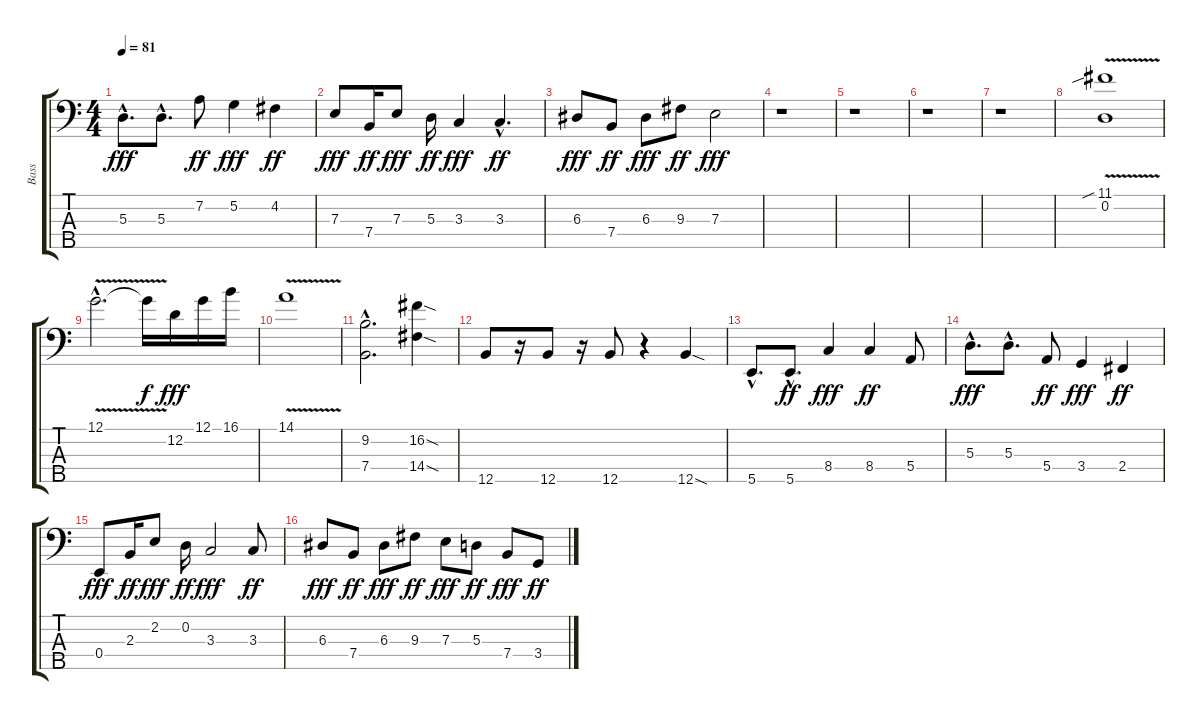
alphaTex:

\track ("Bass" "Bass") {instrument electricbassfinger}
\staff {score tabs}
\tuning (G2 D2 A1 E1 B0) {hide}
\ts (4 4)
\tempo 81
\clef f4
\ks c
5.3{hac}.8{d dy fff} 5.3{hac}.8{d} 7.2.8{dy ff} 5.2.4{dy fff} 4.2.4{dy ff} |
7.3.8{dy fff} 7.4.16{dy ff} 7.3.8{dy fff} 5.3.16{dy ff} 3.3.4{dy fff} 3.3{hac}.4{d dy ff} |
6.3.8{dy fff} 7.4.8{dy ff} 6.3.8{dy fff} 9.3.8{dy ff} 7.3.2{dy fff} |
r.1 |
r.1 |
r.1 |
r.1 |
(11.1{v sib} 0.2).1 |
12.1{v hac}.2{d} 12.1{t}.16{dy f} 12.2.16{dy fff} 12.1.16 16.1.16 |
14.1{v}.1 |
(9.2{hac} 7.4{hac}).2{d} (16.2{sod} 14.4{sod}).4 |
12.5.8 r.16 12.5.8 r.16 12.5.8 r.4 12.5{sod}.4 |
5.5{hac}.8{d} 5.5{hac}.8{d dy ff} 8.4.4{dy fff} 8.4.4{dy ff} 5.4.8 |
5.3{hac}.8{d dy fff} 5.3{hac}.8{d} 5.4.8{dy ff} 3.4.4{dy fff} 2.4.4{dy ff} |
0.4.8{dy fff} 2.3.16{dy ff} 2.2.8{dy fff} 0.2.16{dy ff} 3.3.2{dy fff} 3.3.8{dy ff} |
6.3.8{dy fff} 7.4.8{dy ff} 6.3.8{dy fff} 9.3.8{dy ff} 7.3.8{dy fff} 5.3.8{dy ff} 7.4.8{dy fff} 3.4.8{dy ff}
